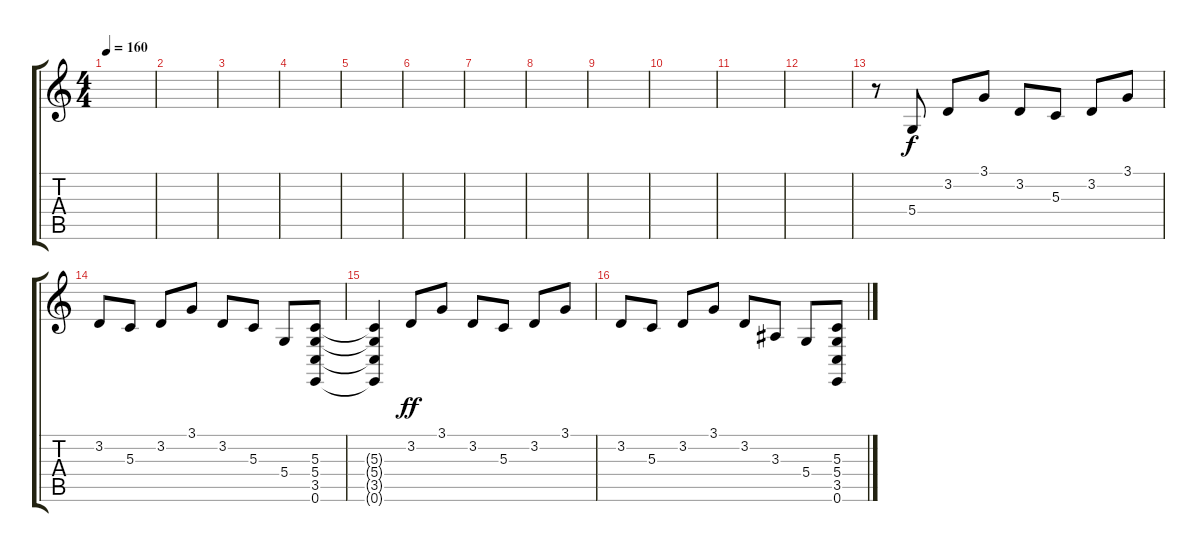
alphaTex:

\track "" {instrument synthstrings1}
\staff {score tabs}
\tuning (E4 B3 G3 D3 A2 E2) {hide}
\ts (4 4)
\tempo 160
\clef g2
\ks c
|
|
|
|
|
|
|
|
|
|
|
|
r.8 5.4.8 3.2.8 3.1.8 3.2.8 5.3.8 3.2.8 3.1.8 |
3.2.8 5.3.8 3.2.8 3.1.8 3.2.8 5.3.8 5.4.8 (5.3 5.4 3.5 0.6).8 |
(5.3{t} 5.4{t} 3.5{t} 0.6{t}).4{dy f} 3.2.8{dy ff} 3.1.8 3.2.8 5.3.8 3.2.8 3.1.8 |
3.2.8 5.3.8 3.2.8 3.1.8 3.2.8 3.3.8 5.4.8 (5.3 5.4 3.5 0.6).8
